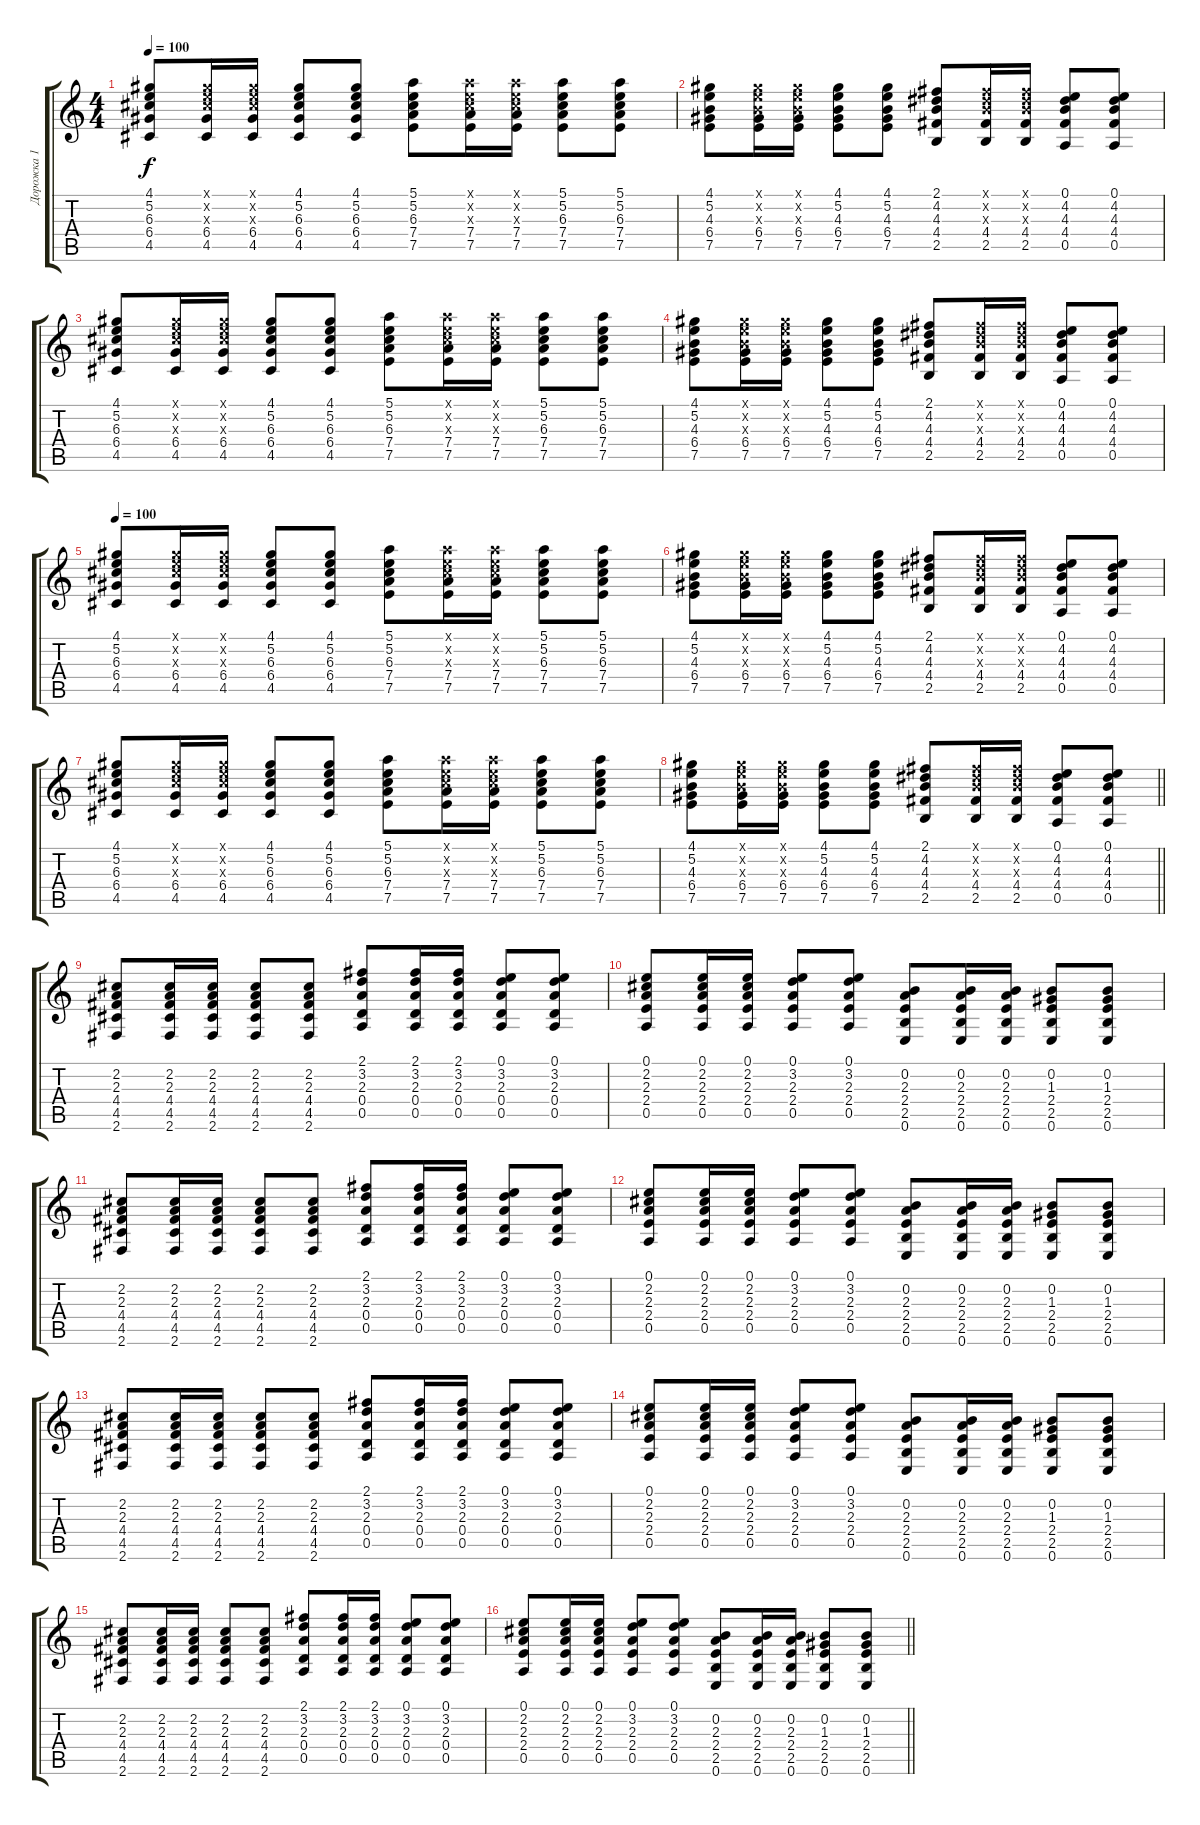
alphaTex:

\track ("Дорожка 1" "Дорожка 1") {instrument electricguitarjazz}
\staff {score tabs}
\tuning (E4 B3 G3 D3 A2 E2) {hide}
\ts (4 4)
\tempo 100
\clef g2
\ks c
(4.1 5.2 6.3 6.4 4.5).8{dy f} (4.1{x} 5.2{x} 6.3{x} 6.4 4.5).16 (4.1{x} 5.2{x} 6.3{x} 6.4 4.5).16 (4.1 5.2 6.3 6.4 4.5).8 (4.1 5.2 6.3 6.4 4.5).8 (5.1 5.2 6.3 7.4 7.5).8 (5.1{x} 5.2{x} 6.3{x} 7.4 7.5).16 (5.1{x} 5.2{x} 6.3{x} 7.4 7.5).16 (5.1 5.2 6.3 7.4 7.5).8 (5.1 5.2 6.3 7.4 7.5).8 |
(4.1 5.2 4.3 6.4 7.5).8 (4.1{x} 5.2{x} 4.3{x} 6.4 7.5).16 (4.1{x} 5.2{x} 4.3{x} 6.4 7.5).16 (4.1 5.2 4.3 6.4 7.5).8 (4.1 5.2 4.3 6.4 7.5).8 (2.1 4.2 4.3 4.4 2.5).8 (2.1{x} 4.2{x} 4.3{x} 4.4 2.5).16 (2.1{x} 4.2{x} 4.3{x} 4.4 2.5).16 (0.1 4.2 4.3 4.4 0.5).8 (0.1 4.2 4.3 4.4 0.5).8 |
(4.1 5.2 6.3 6.4 4.5).8 (4.1{x} 5.2{x} 6.3{x} 6.4 4.5).16 (4.1{x} 5.2{x} 6.3{x} 6.4 4.5).16 (4.1 5.2 6.3 6.4 4.5).8 (4.1 5.2 6.3 6.4 4.5).8 (5.1 5.2 6.3 7.4 7.5).8 (5.1{x} 5.2{x} 6.3{x} 7.4 7.5).16 (5.1{x} 5.2{x} 6.3{x} 7.4 7.5).16 (5.1 5.2 6.3 7.4 7.5).8 (5.1 5.2 6.3 7.4 7.5).8 |
(4.1 5.2 4.3 6.4 7.5).8 (4.1{x} 5.2{x} 4.3{x} 6.4 7.5).16 (4.1{x} 5.2{x} 4.3{x} 6.4 7.5).16 (4.1 5.2 4.3 6.4 7.5).8 (4.1 5.2 4.3 6.4 7.5).8 (2.1 4.2 4.3 4.4 2.5).8 (2.1{x} 4.2{x} 4.3{x} 4.4 2.5).16 (2.1{x} 4.2{x} 4.3{x} 4.4 2.5).16 (0.1 4.2 4.3 4.4 0.5).8 (0.1 4.2 4.3 4.4 0.5).8 |
\tempo 100
(4.1 5.2 6.3 6.4 4.5).8 (4.1{x} 5.2{x} 6.3{x} 6.4 4.5).16 (4.1{x} 5.2{x} 6.3{x} 6.4 4.5).16 (4.1 5.2 6.3 6.4 4.5).8 (4.1 5.2 6.3 6.4 4.5).8 (5.1 5.2 6.3 7.4 7.5).8 (5.1{x} 5.2{x} 6.3{x} 7.4 7.5).16 (5.1{x} 5.2{x} 6.3{x} 7.4 7.5).16 (5.1 5.2 6.3 7.4 7.5).8 (5.1 5.2 6.3 7.4 7.5).8 |
(4.1 5.2 4.3 6.4 7.5).8 (4.1{x} 5.2{x} 4.3{x} 6.4 7.5).16 (4.1{x} 5.2{x} 4.3{x} 6.4 7.5).16 (4.1 5.2 4.3 6.4 7.5).8 (4.1 5.2 4.3 6.4 7.5).8 (2.1 4.2 4.3 4.4 2.5).8 (2.1{x} 4.2{x} 4.3{x} 4.4 2.5).16 (2.1{x} 4.2{x} 4.3{x} 4.4 2.5).16 (0.1 4.2 4.3 4.4 0.5).8 (0.1 4.2 4.3 4.4 0.5).8 |
(4.1 5.2 6.3 6.4 4.5).8 (4.1{x} 5.2{x} 6.3{x} 6.4 4.5).16 (4.1{x} 5.2{x} 6.3{x} 6.4 4.5).16 (4.1 5.2 6.3 6.4 4.5).8 (4.1 5.2 6.3 6.4 4.5).8 (5.1 5.2 6.3 7.4 7.5).8 (5.1{x} 5.2{x} 6.3{x} 7.4 7.5).16 (5.1{x} 5.2{x} 6.3{x} 7.4 7.5).16 (5.1 5.2 6.3 7.4 7.5).8 (5.1 5.2 6.3 7.4 7.5).8 |
\barLineRight lightlight
(4.1 5.2 4.3 6.4 7.5).8 (4.1{x} 5.2{x} 4.3{x} 6.4 7.5).16 (4.1{x} 5.2{x} 4.3{x} 6.4 7.5).16 (4.1 5.2 4.3 6.4 7.5).8 (4.1 5.2 4.3 6.4 7.5).8 (2.1 4.2 4.3 4.4 2.5).8 (2.1{x} 4.2{x} 4.3{x} 4.4 2.5).16 (2.1{x} 4.2{x} 4.3{x} 4.4 2.5).16 (0.1 4.2 4.3 4.4 0.5).8 (0.1 4.2 4.3 4.4 0.5).8 |
(2.2 2.3 4.4 4.5 2.6).8 (2.2 2.3 4.4 4.5 2.6).16 (2.2 2.3 4.4 4.5 2.6).16 (2.2 2.3 4.4 4.5 2.6).8 (2.2 2.3 4.4 4.5 2.6).8 (2.1 3.2 2.3 0.4 0.5).8 (2.1 3.2 2.3 0.4 0.5).16 (2.1 3.2 2.3 0.4 0.5).16 (0.1 3.2 2.3 0.4 0.5).8 (0.1 3.2 2.3 0.4 0.5).8 |
(0.1 2.2 2.3 2.4 0.5).8 (0.1 2.2 2.3 2.4 0.5).16 (0.1 2.2 2.3 2.4 0.5).16 (0.1 3.2 2.3 2.4 0.5).8 (0.1 3.2 2.3 2.4 0.5).8 (0.2 2.3 2.4 2.5 0.6).8 (0.2 2.3 2.4 2.5 0.6).16 (0.2 2.3 2.4 2.5 0.6).16 (0.2 1.3 2.4 2.5 0.6).8 (0.2 1.3 2.4 2.5 0.6).8 |
(2.2 2.3 4.4 4.5 2.6).8 (2.2 2.3 4.4 4.5 2.6).16 (2.2 2.3 4.4 4.5 2.6).16 (2.2 2.3 4.4 4.5 2.6).8 (2.2 2.3 4.4 4.5 2.6).8 (2.1 3.2 2.3 0.4 0.5).8 (2.1 3.2 2.3 0.4 0.5).16 (2.1 3.2 2.3 0.4 0.5).16 (0.1 3.2 2.3 0.4 0.5).8 (0.1 3.2 2.3 0.4 0.5).8 |
(0.1 2.2 2.3 2.4 0.5).8 (0.1 2.2 2.3 2.4 0.5).16 (0.1 2.2 2.3 2.4 0.5).16 (0.1 3.2 2.3 2.4 0.5).8 (0.1 3.2 2.3 2.4 0.5).8 (0.2 2.3 2.4 2.5 0.6).8 (0.2 2.3 2.4 2.5 0.6).16 (0.2 2.3 2.4 2.5 0.6).16 (0.2 1.3 2.4 2.5 0.6).8 (0.2 1.3 2.4 2.5 0.6).8 |
(2.2 2.3 4.4 4.5 2.6).8 (2.2 2.3 4.4 4.5 2.6).16 (2.2 2.3 4.4 4.5 2.6).16 (2.2 2.3 4.4 4.5 2.6).8 (2.2 2.3 4.4 4.5 2.6).8 (2.1 3.2 2.3 0.4 0.5).8 (2.1 3.2 2.3 0.4 0.5).16 (2.1 3.2 2.3 0.4 0.5).16 (0.1 3.2 2.3 0.4 0.5).8 (0.1 3.2 2.3 0.4 0.5).8 |
(0.1 2.2 2.3 2.4 0.5).8 (0.1 2.2 2.3 2.4 0.5).16 (0.1 2.2 2.3 2.4 0.5).16 (0.1 3.2 2.3 2.4 0.5).8 (0.1 3.2 2.3 2.4 0.5).8 (0.2 2.3 2.4 2.5 0.6).8 (0.2 2.3 2.4 2.5 0.6).16 (0.2 2.3 2.4 2.5 0.6).16 (0.2 1.3 2.4 2.5 0.6).8 (0.2 1.3 2.4 2.5 0.6).8 |
(2.2 2.3 4.4 4.5 2.6).8 (2.2 2.3 4.4 4.5 2.6).16 (2.2 2.3 4.4 4.5 2.6).16 (2.2 2.3 4.4 4.5 2.6).8 (2.2 2.3 4.4 4.5 2.6).8 (2.1 3.2 2.3 0.4 0.5).8 (2.1 3.2 2.3 0.4 0.5).16 (2.1 3.2 2.3 0.4 0.5).16 (0.1 3.2 2.3 0.4 0.5).8 (0.1 3.2 2.3 0.4 0.5).8 |
\barLineRight lightlight
(0.1 2.2 2.3 2.4 0.5).8 (0.1 2.2 2.3 2.4 0.5).16 (0.1 2.2 2.3 2.4 0.5).16 (0.1 3.2 2.3 2.4 0.5).8 (0.1 3.2 2.3 2.4 0.5).8 (0.2 2.3 2.4 2.5 0.6).8 (0.2 2.3 2.4 2.5 0.6).16 (0.2 2.3 2.4 2.5 0.6).16 (0.2 1.3 2.4 2.5 0.6).8 (0.2 1.3 2.4 2.5 0.6).8
